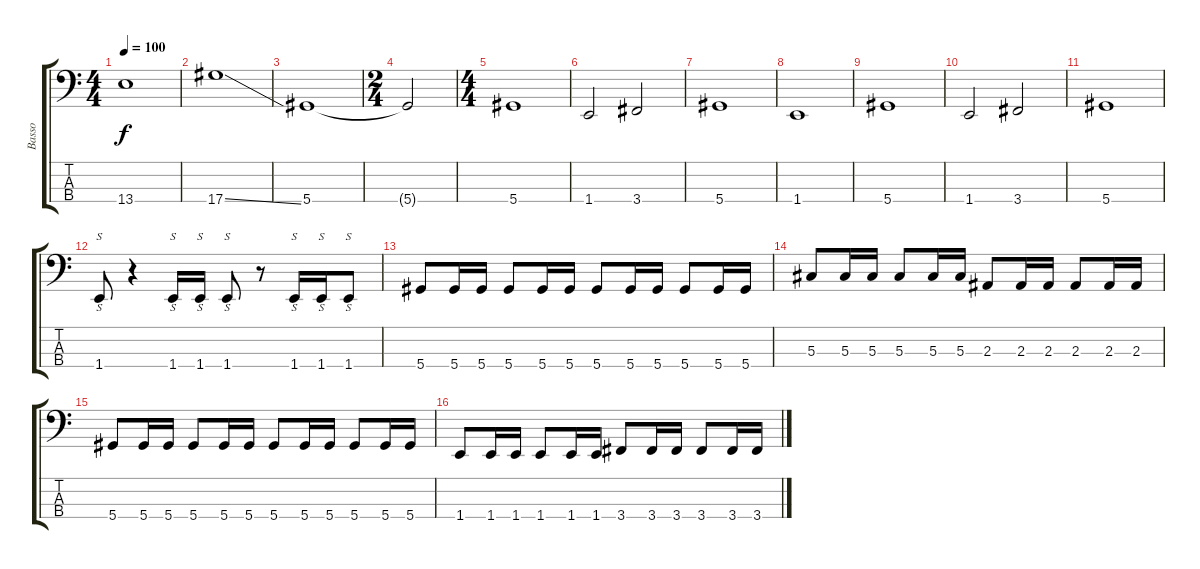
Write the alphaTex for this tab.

\track ("Basso" "Basso") {instrument electricbassfinger}
\staff {score tabs}
\tuning (Gb2 Db2 Ab1 Eb1) {hide}
\ts (4 4)
\tempo 100
\clef f4
\ks c
13.4.1{dy f} |
17.4{ss}.1 |
5.4.1 |
\ts (2 4)
5.4{t}.2 |
\ts (4 4)
5.4.1 |
1.4.2 3.4.2 |
5.4.1 |
1.4.1 |
5.4.1 |
1.4.2 3.4.2 |
5.4.1 |
1.4.8{s} r.4 1.4.16{s} 1.4.16{s} 1.4.8{s} r.8 1.4.16{s} 1.4.16{s} 1.4.8{s} |
5.4.8 5.4.16 5.4.16 5.4.8 5.4.16 5.4.16 5.4.8 5.4.16 5.4.16 5.4.8 5.4.16 5.4.16 |
5.3.8 5.3.16 5.3.16 5.3.8 5.3.16 5.3.16 2.3.8 2.3.16 2.3.16 2.3.8 2.3.16 2.3.16 |
5.4.8 5.4.16 5.4.16 5.4.8 5.4.16 5.4.16 5.4.8 5.4.16 5.4.16 5.4.8 5.4.16 5.4.16 |
1.4.8 1.4.16 1.4.16 1.4.8 1.4.16 1.4.16 3.4.8 3.4.16 3.4.16 3.4.8 3.4.16 3.4.16
